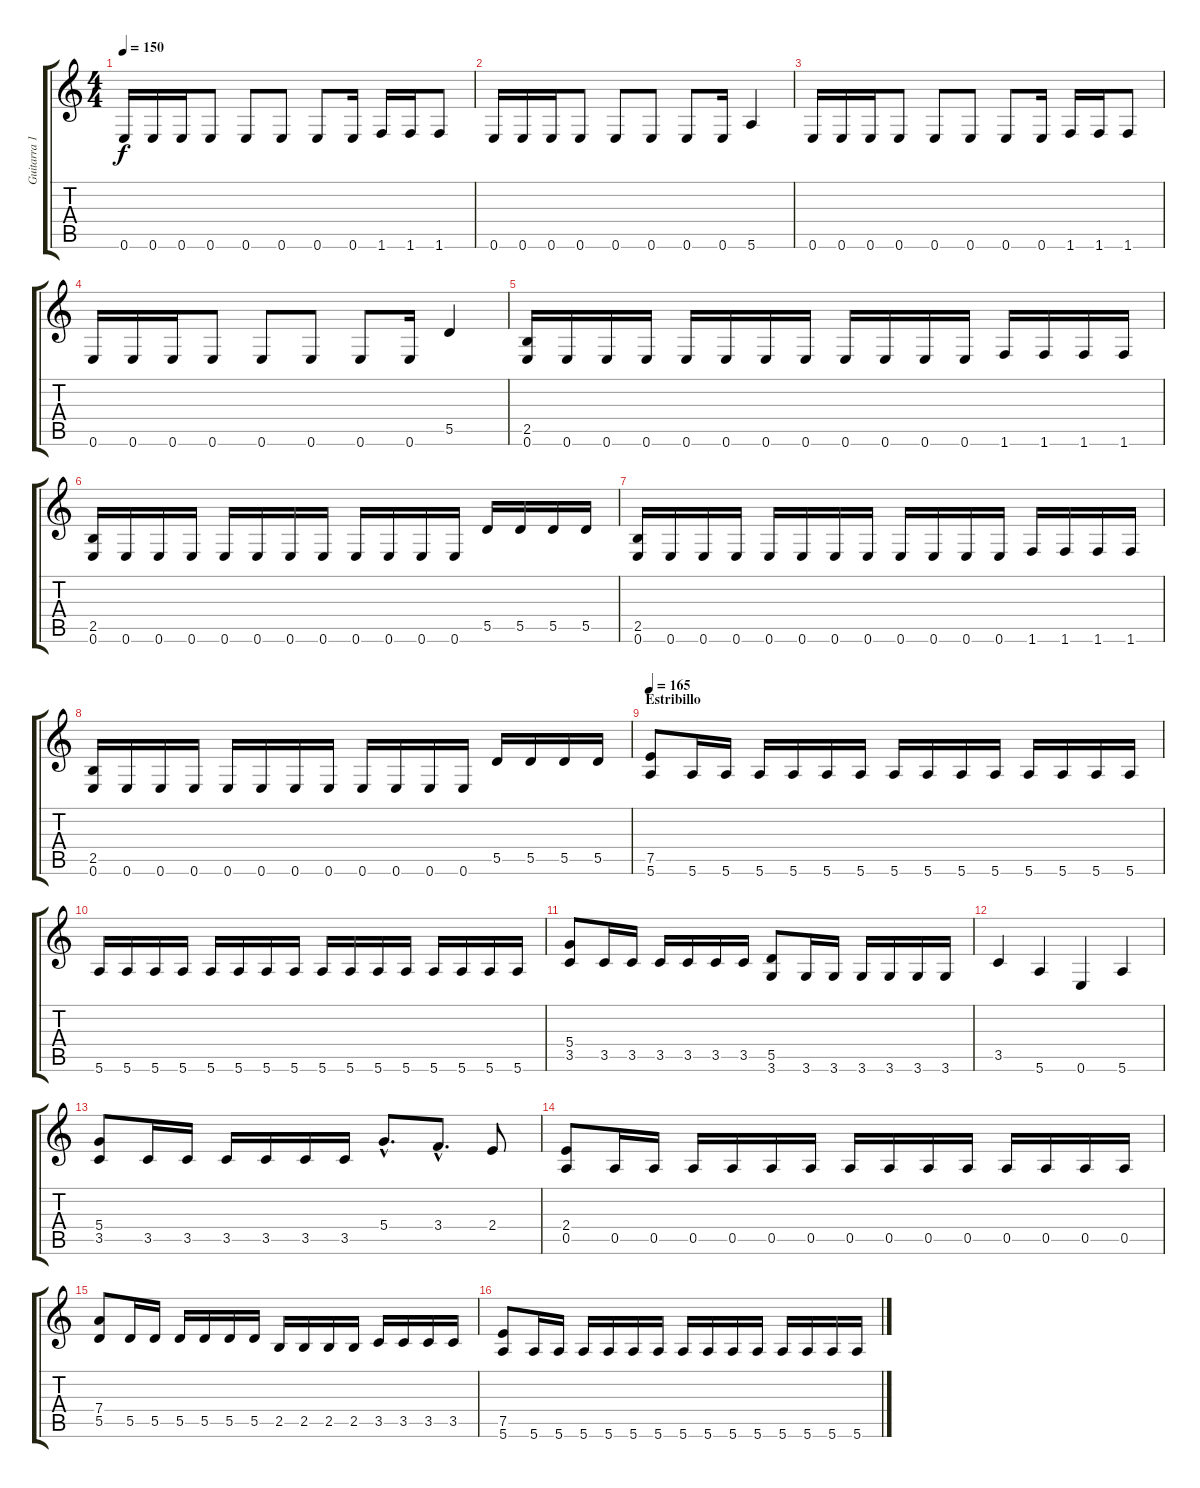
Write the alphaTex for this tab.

\track ("Guitarra 1" "Guitarra 1") {instrument acousticguitarsteel}
\staff {score tabs}
\tuning (E4 B3 G3 D3 A2 E2) {hide}
\ts (4 4)
\tempo 150
\clef g2
\ks c
0.6.16{dy f} 0.6.16 0.6.16 0.6.8 0.6.8 0.6.8 0.6.8 0.6.16 1.6.16 1.6.16 1.6.8 |
0.6.16 0.6.16 0.6.16 0.6.8 0.6.8 0.6.8 0.6.8 0.6.16 5.6.4 |
0.6.16 0.6.16 0.6.16 0.6.8 0.6.8 0.6.8 0.6.8 0.6.16 1.6.16 1.6.16 1.6.8 |
0.6.16 0.6.16 0.6.16 0.6.8 0.6.8 0.6.8 0.6.8 0.6.16 5.5.4 |
(2.5 0.6).16 0.6.16 0.6.16 0.6.16 0.6.16 0.6.16 0.6.16 0.6.16 0.6.16 0.6.16 0.6.16 0.6.16 1.6.16 1.6.16 1.6.16 1.6.16 |
(2.5 0.6).16 0.6.16 0.6.16 0.6.16 0.6.16 0.6.16 0.6.16 0.6.16 0.6.16 0.6.16 0.6.16 0.6.16 5.5.16 5.5.16 5.5.16 5.5.16 |
(2.5 0.6).16 0.6.16 0.6.16 0.6.16 0.6.16 0.6.16 0.6.16 0.6.16 0.6.16 0.6.16 0.6.16 0.6.16 1.6.16 1.6.16 1.6.16 1.6.16 |
(2.5 0.6).16 0.6.16 0.6.16 0.6.16 0.6.16 0.6.16 0.6.16 0.6.16 0.6.16 0.6.16 0.6.16 0.6.16 5.5.16 5.5.16 5.5.16 5.5.16 |
\section ("" "Estribillo")
\tempo 165
(7.5 5.6).8 5.6.16 5.6.16 5.6.16 5.6.16 5.6.16 5.6.16 5.6.16 5.6.16 5.6.16 5.6.16 5.6.16 5.6.16 5.6.16 5.6.16 |
5.6.16 5.6.16 5.6.16 5.6.16 5.6.16 5.6.16 5.6.16 5.6.16 5.6.16 5.6.16 5.6.16 5.6.16 5.6.16 5.6.16 5.6.16 5.6.16 |
(5.4 3.5).8 3.5.16 3.5.16 3.5.16 3.5.16 3.5.16 3.5.16 (5.5 3.6).8 3.6.16 3.6.16 3.6.16 3.6.16 3.6.16 3.6.16 |
3.5.4 5.6.4 0.6.4 5.6.4 |
(5.4 3.5).8 3.5.16 3.5.16 3.5.16 3.5.16 3.5.16 3.5.16 5.4{hac}.8{d} 3.4{hac}.8{d} 2.4.8 |
(2.4 0.5).8 0.5.16 0.5.16 0.5.16 0.5.16 0.5.16 0.5.16 0.5.16 0.5.16 0.5.16 0.5.16 0.5.16 0.5.16 0.5.16 0.5.16 |
(7.4 5.5).8 5.5.16 5.5.16 5.5.16 5.5.16 5.5.16 5.5.16 2.5.16 2.5.16 2.5.16 2.5.16 3.5.16 3.5.16 3.5.16 3.5.16 |
(7.5 5.6).8 5.6.16 5.6.16 5.6.16 5.6.16 5.6.16 5.6.16 5.6.16 5.6.16 5.6.16 5.6.16 5.6.16 5.6.16 5.6.16 5.6.16
